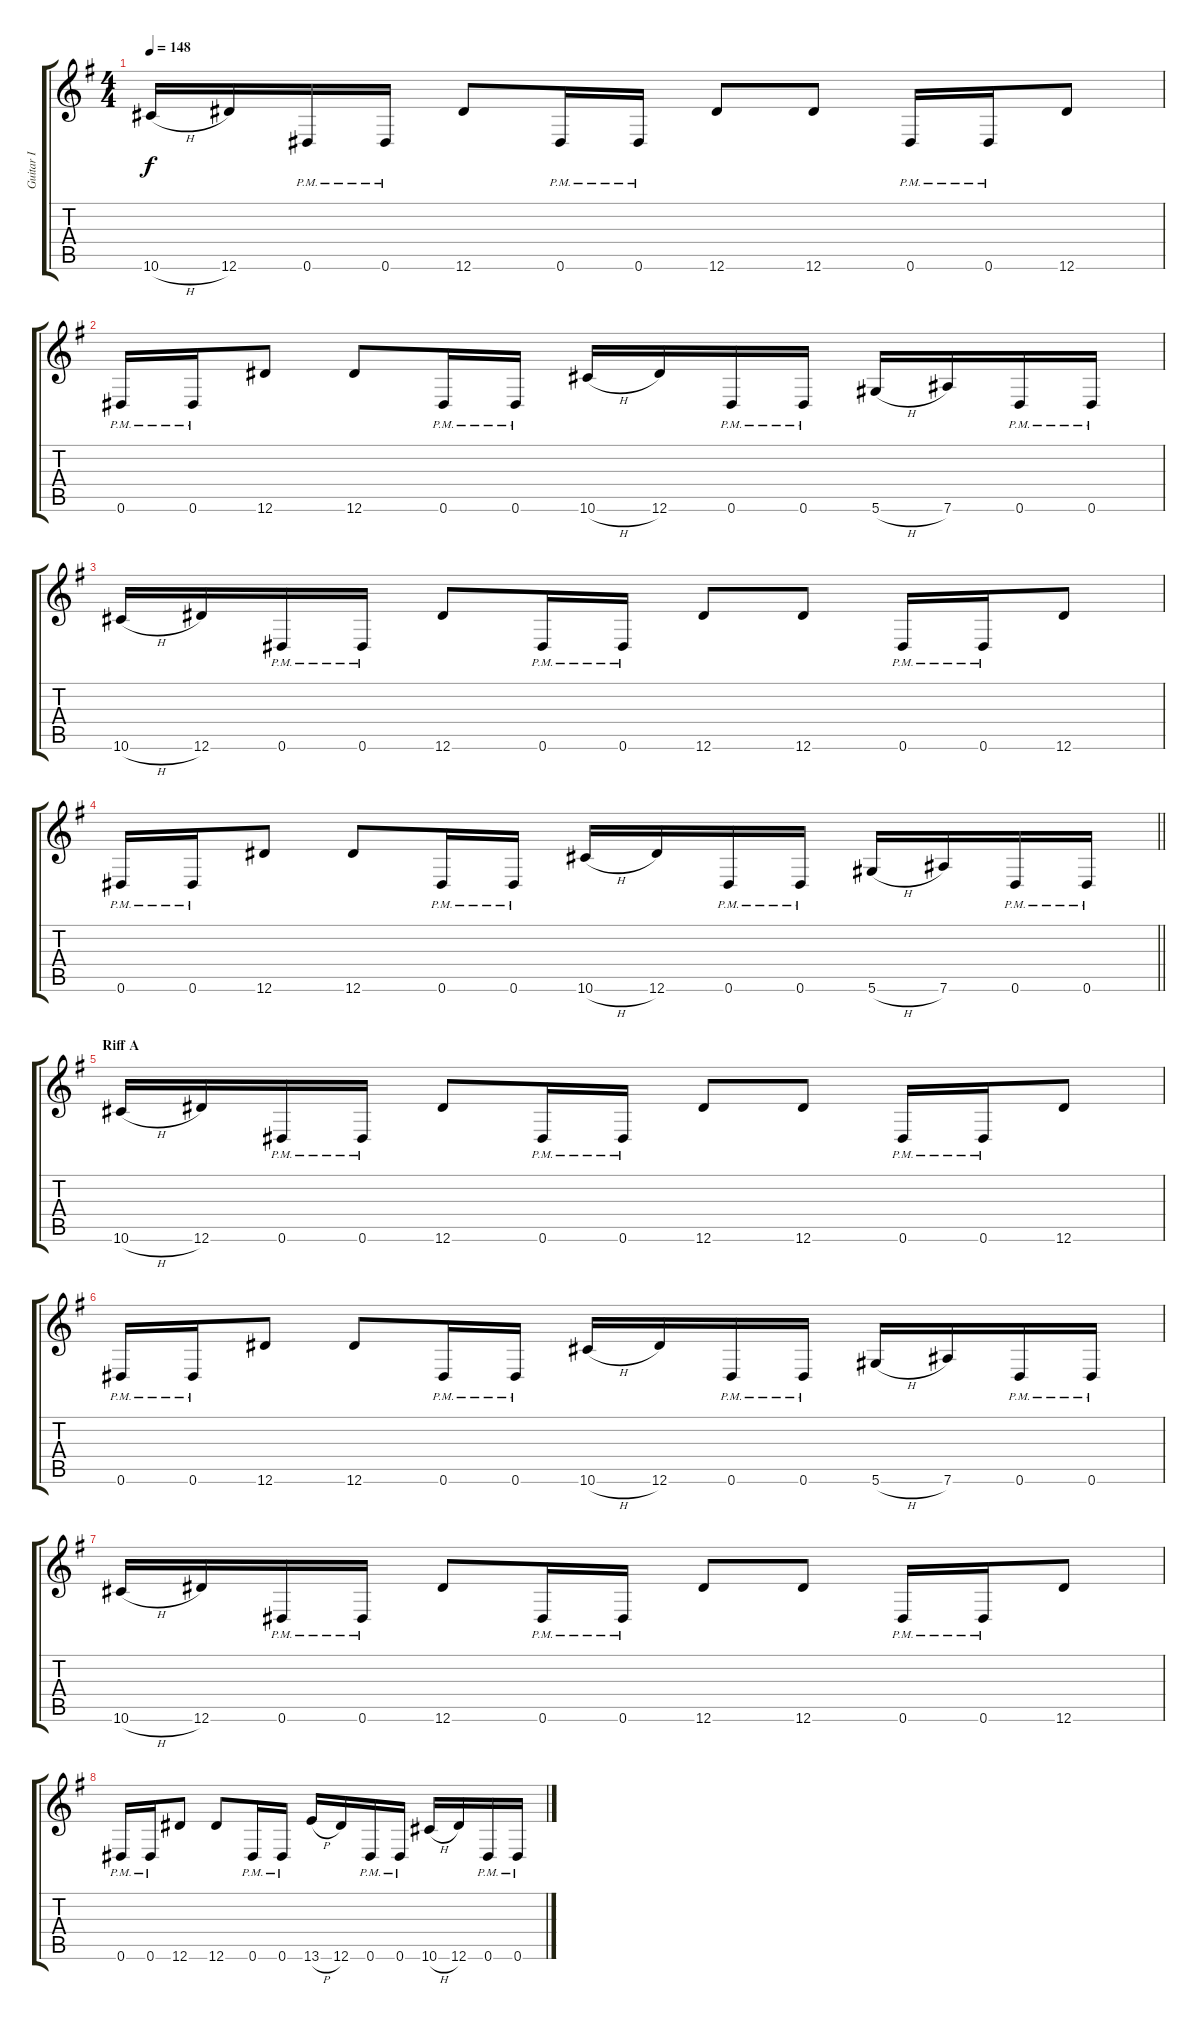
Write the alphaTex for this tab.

\track ("Guitar I" "Guitar I") {instrument distortionguitar}
\staff {score tabs}
\tuning (Eb4 Bb3 Gb3 Db3 Ab2 Eb2) {hide}
\ts (4 4)
\tempo 148
\clef g2
\ks eminor
10.6{h}.16{dy f volume 12 instrument distortionguitar} 12.6.16 0.6{pm}.16 0.6{pm}.16 12.6.8 0.6{pm}.16 0.6{pm}.16 12.6.8 12.6.8 0.6{pm}.16 0.6{pm}.16 12.6.8 |
0.6{pm}.16 0.6{pm}.16 12.6.8 12.6.8 0.6{pm}.16 0.6{pm}.16 10.6{h}.16 12.6.16 0.6{pm}.16 0.6{pm}.16 5.6{h}.16 7.6.16 0.6{pm}.16 0.6{pm}.16 |
10.6{h}.16 12.6.16 0.6{pm}.16 0.6{pm}.16 12.6.8 0.6{pm}.16 0.6{pm}.16 12.6.8 12.6.8 0.6{pm}.16 0.6{pm}.16 12.6.8 |
\barLineRight lightlight
0.6{pm}.16 0.6{pm}.16 12.6.8 12.6.8 0.6{pm}.16 0.6{pm}.16 10.6{h}.16 12.6.16 0.6{pm}.16 0.6{pm}.16 5.6{h}.16 7.6.16 0.6{pm}.16 0.6{pm}.16 |
\section ("" "Riff A")
10.6{h}.16{volume 16} 12.6.16 0.6{pm}.16 0.6{pm}.16 12.6.8 0.6{pm}.16 0.6{pm}.16 12.6.8 12.6.8 0.6{pm}.16 0.6{pm}.16 12.6.8 |
0.6{pm}.16 0.6{pm}.16 12.6.8 12.6.8 0.6{pm}.16 0.6{pm}.16 10.6{h}.16 12.6.16 0.6{pm}.16 0.6{pm}.16 5.6{h}.16 7.6.16 0.6{pm}.16 0.6{pm}.16 |
10.6{h}.16 12.6.16 0.6{pm}.16 0.6{pm}.16 12.6.8 0.6{pm}.16 0.6{pm}.16 12.6.8 12.6.8 0.6{pm}.16 0.6{pm}.16 12.6.8 |
0.6{pm}.16 0.6{pm}.16 12.6.8 12.6.8 0.6{pm}.16 0.6{pm}.16 13.6{h}.16 12.6.16 0.6{pm}.16 0.6{pm}.16 10.6{h}.16 12.6.16 0.6{pm}.16 0.6{pm}.16
